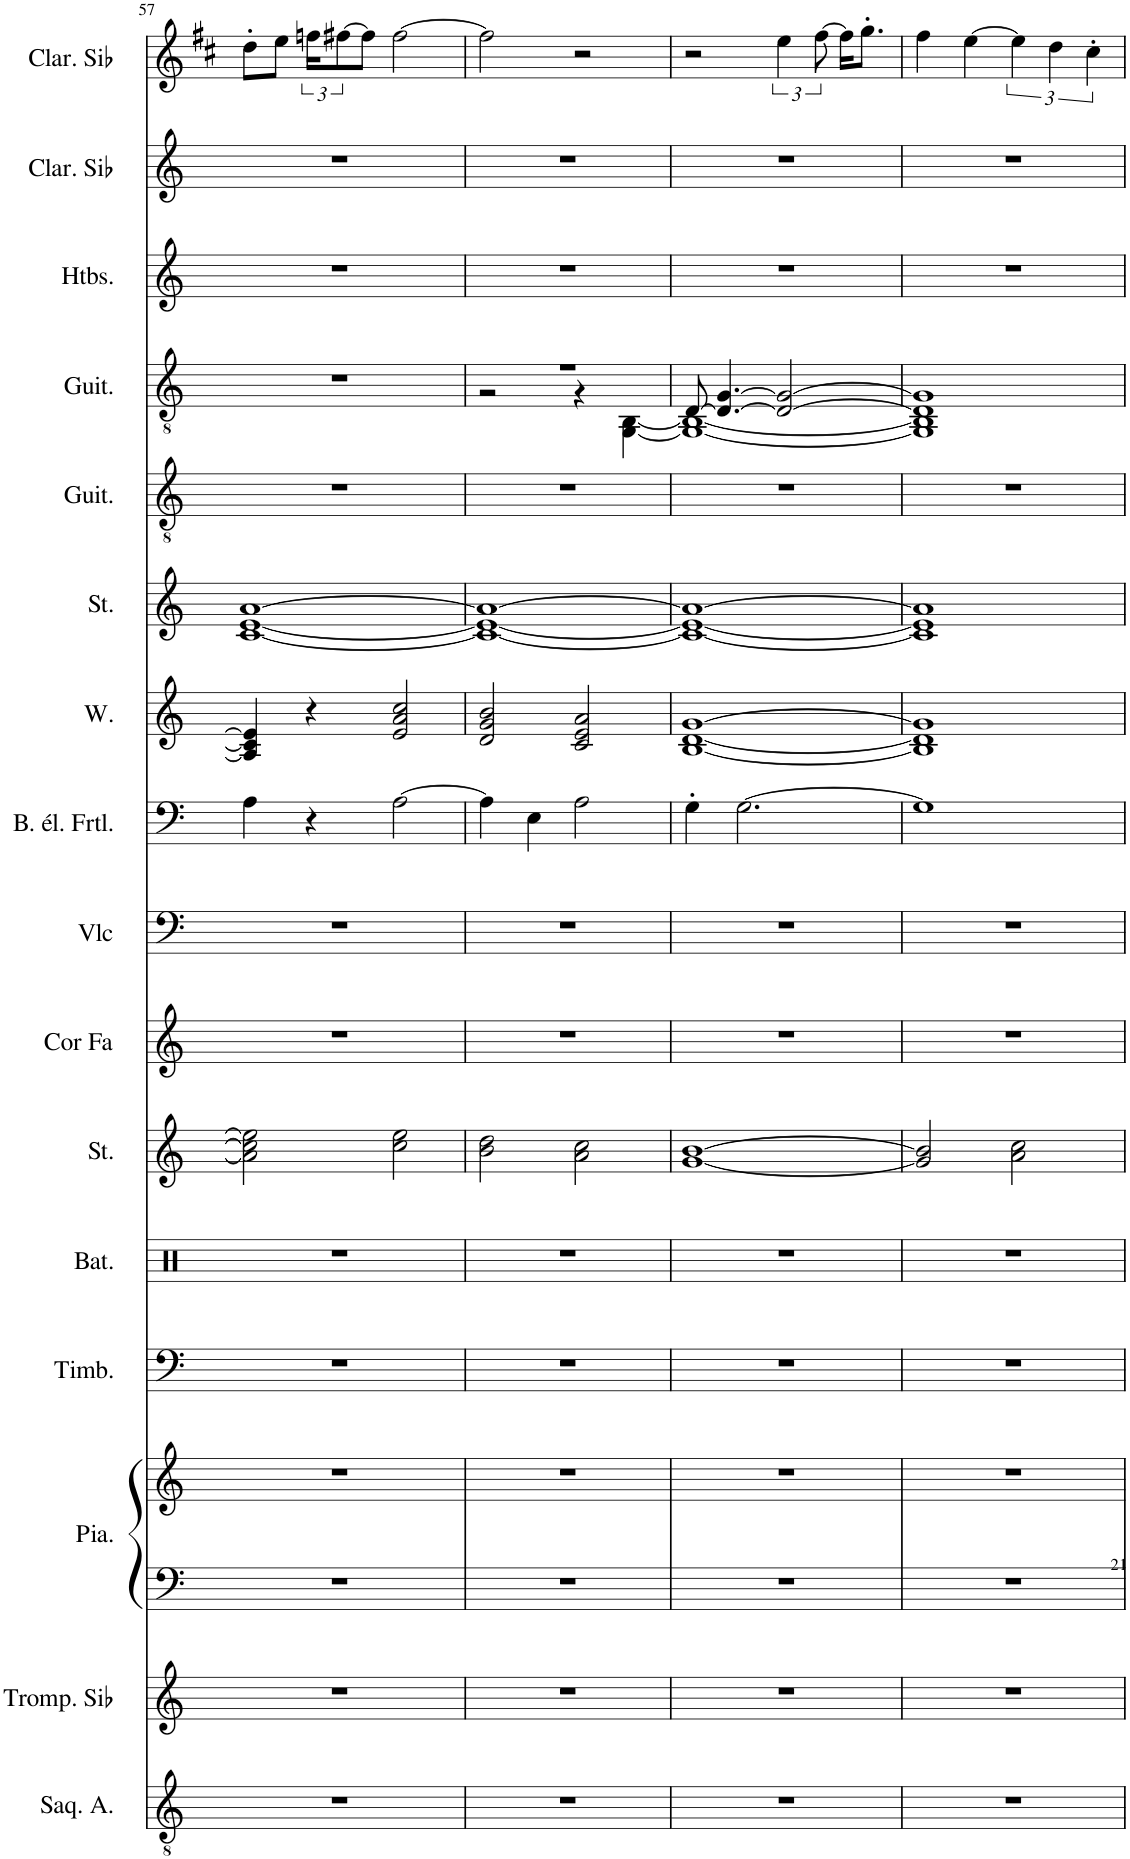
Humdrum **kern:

**kern	**kern	**kern	**kern	**kern	**kern	**kern	**kern	**kern	**kern	**kern	**kern	**kern	**kern	**kern	**kern	**kern
*part16	*part15	*part14	*part14	*part13	*part12	*part11	*part10	*part9	*part8	*part7	*part6	*part5	*part4	*part3	*part2	*part1
*staff17	*staff16	*staff15	*staff14	*staff13	*staff12	*staff11	*staff10	*staff9	*staff8	*staff7	*staff6	*staff5	*staff4	*staff3	*staff2	*staff1
*I"Saqueboute Alto, Trombone	*I"Trompette en Sib, Trumpet	*I"Piano, Acoustic Grand Piano	*	*I"Timbales, Timpani Ensemble	*I"Batterie	*I"Cordes, String Ensemble 2	*I"Cor en Fa, French Horn	*I"Violoncelle, Cello	*I"Basse électrique fretless, Fretless Bass	*I"Femmes, Choir Aahs	*I"Cordes, String Ensemble 2	*I"Guitare classique, Acoustic Guitar (nylon)	*I"Guitare classique, Acoustic Guitar (nylon)	*I"Hautbois, Oboe	*I"Clarinette en Sib, Clarinet Pipe	*I"Clarinette en Sib
*I'Saq. A.	*I'Tromp. Sib	*I'Pia.	*	*I'Timb.	*I'Bat.	*I'St.	*I'Cor Fa	*I'Vlc	*I'B. él. Frtl.	*	*I'St.	*I'Guit.	*I'Guit.	*I'Htbs.	*I'Clar. Sib	*I'Clar. Sib
!!LO:PB:g=z
*clefGv2	*clefG2	*clefF4	*clefG2	*clefF4	*clefX	*clefG2	*clefG2	*clefF4	*clefF4	*clefG2	*clefG2	*clefGv2	*clefGv2	*clefG2	*clefG2	*clefG2
*	*Trd1c2	*	*	*	*	*	*Trd4c7	*	*Trd7c12	*	*	*	*	*	*Trd1c2	*Trd1c2
*k[]	*k[]	*k[]	*k[]	*k[]	*k[]	*k[]	*k[]	*k[]	*k[]	*k[]	*k[]	*k[]	*k[]	*k[]	*k[]	*k[f#c#]
*M4/4	*M4/4	*M4/4	*M4/4	*M4/4	*M4/4	*M4/4	*M4/4	*M4/4	*M4/4	*M4/4	*M4/4	*M4/4	*M4/4	*M4/4	*M4/4	*M4/4
=57	=57	=57	=57	=57	=57	=57	=57	=57	=57	=57	=57	=57	=57	=57	=57	=57
1r	1r	1r	1r	1r	1r	2a\] 2cc\] 2ee\]	1r	1r	4A\	4A/] 4c/] 4e/]	[1c [1e [1a	1r	1r	1r	1r	8dd'\L
.	.	.	.	.	.	.	.	.	.	.	.	.	.	.	.	8ee\J
.	.	.	.	.	.	.	.	.	4r	4r	.	.	.	.	.	24ffn\KL
.	.	.	.	.	.	.	.	.	.	.	.	.	.	.	.	[12ff#X\
.	.	.	.	.	.	.	.	.	.	.	.	.	.	.	.	8ff#\J]
.	.	.	.	.	.	2cc\ 2ee\	.	.	[2A\	2e/ 2a/ 2cc/	.	.	.	.	.	[2ff#\
=58	=58	=58	=58	=58	=58	=58	=58	=58	=58	=58	=58	=58	=58	=58	=58	=58
*	*	*	*	*	*	*	*	*	*	*	*	*	*^	*	*	*
1r	1r	1r	1r	1r	1r	2b\ 2dd\	1r	1r	4A\]	2d/ 2g/ 2b/	1c_ 1e_ 1a_	1r	1r	2r	1r	1r	2ff#\]
.	.	.	.	.	.	.	.	.	4E\	.	.	.	.	.	.	.	.
.	.	.	.	.	.	2a\ 2cc\	.	.	2A\	2c/ 2e/ 2a/	.	.	.	4r	.	.	2r
.	.	.	.	.	.	.	.	.	.	.	.	.	.	[4GG\ [4BB\	.	.	.
=59	=59	=59	=59	=59	=59	=59	=59	=59	=59	=59	=59	=59	=59	=59	=59	=59	=59
1r	1r	1r	1r	1r	1r	[1g [1b	1r	1r	4G'\	[1B [1d [1g	1c_ 1e_ 1a_	1r	[8D/	1GG_ 1BB_	1r	1r	2r
.	.	.	.	.	.	.	.	.	.	.	.	.	4.D/_ [4.G/	.	.	.	.
.	.	.	.	.	.	.	.	.	[2.G\	.	.	.	.	.	.	.	.
.	.	.	.	.	.	.	.	.	.	.	.	.	2D/_ 2G/_	.	.	.	6ee\
.	.	.	.	.	.	.	.	.	.	.	.	.	.	.	.	.	[12ff#\
.	.	.	.	.	.	.	.	.	.	.	.	.	.	.	.	.	16ff#\KL]
.	.	.	.	.	.	.	.	.	.	.	.	.	.	.	.	.	8.gg'\J
=60	=60	=60	=60	=60	=60	=60	=60	=60	=60	=60	=60	=60	=60	=60	=60	=60	=60
1r	1r	1r	1r	1r	1r	2g/] 2b/]	1r	1r	1G]	1B] 1d] 1g]	1c] 1e] 1a]	1r	1D] 1G]	1GG] 1BB]	1r	1r	4ff#\
.	.	.	.	.	.	.	.	.	.	.	.	.	.	.	.	.	[4ee\
.	.	.	.	.	.	2a\ 2cc\	.	.	.	.	.	.	.	.	.	.	6ee\]
.	.	.	.	.	.	.	.	.	.	.	.	.	.	.	.	.	6dd\
.	.	.	.	.	.	.	.	.	.	.	.	.	.	.	.	.	6cc#'\
*	*	*	*	*	*	*	*	*	*	*	*	*	*v	*v	*	*	*
=	=	=	=	=	=	=	=	=	=	=	=	=	=	=	=	=
*-	*-	*-	*-	*-	*-	*-	*-	*-	*-	*-	*-	*-	*-	*-	*-	*-
